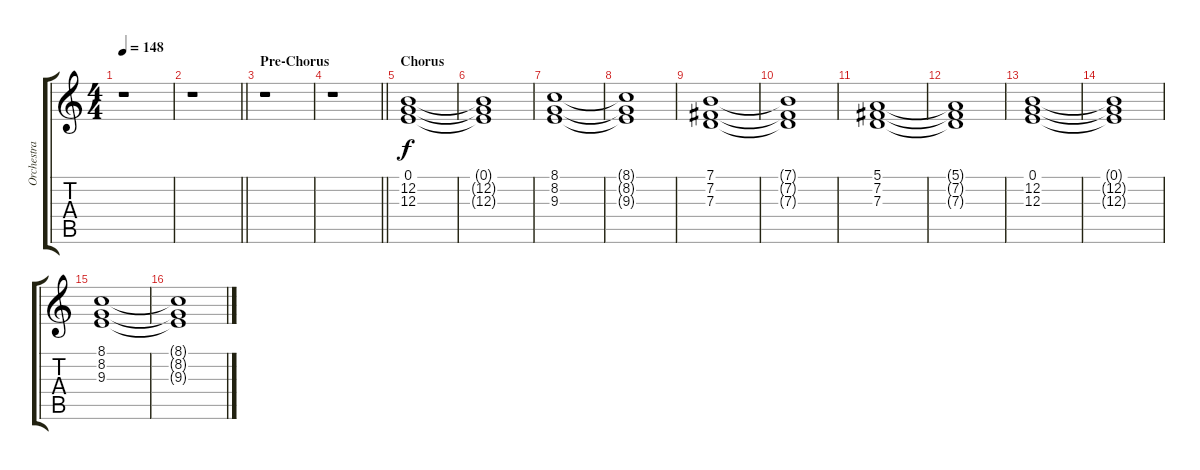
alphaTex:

\track ("Orchestra I" "Orchestra ") {instrument stringensemble1}
\staff {score tabs}
\tuning (E4 B3 G3 D3 A2 E2) {hide}
\ts (4 4)
\tempo 148
\clef g2
\ks c
r.1{dy f} |
\barLineRight lightlight
r.1 |
\section ("" "Pre-Chorus")
r.1 |
\barLineRight lightlight
r.1 |
\section ("" "Chorus")
(0.1 12.2 12.3).1 |
(0.1{t} 12.2{t} 12.3{t}).1 |
(8.1 8.2 9.3).1 |
(8.1{t} 8.2{t} 9.3{t}).1 |
(7.1 7.2 7.3).1 |
(7.1{t} 7.2{t} 7.3{t}).1 |
(5.1 7.2 7.3).1 |
(5.1{t} 7.2{t} 7.3{t}).1 |
(0.1 12.2 12.3).1 |
(0.1{t} 12.2{t} 12.3{t}).1 |
(8.1 8.2 9.3).1 |
(8.1{t} 8.2{t} 9.3{t}).1
